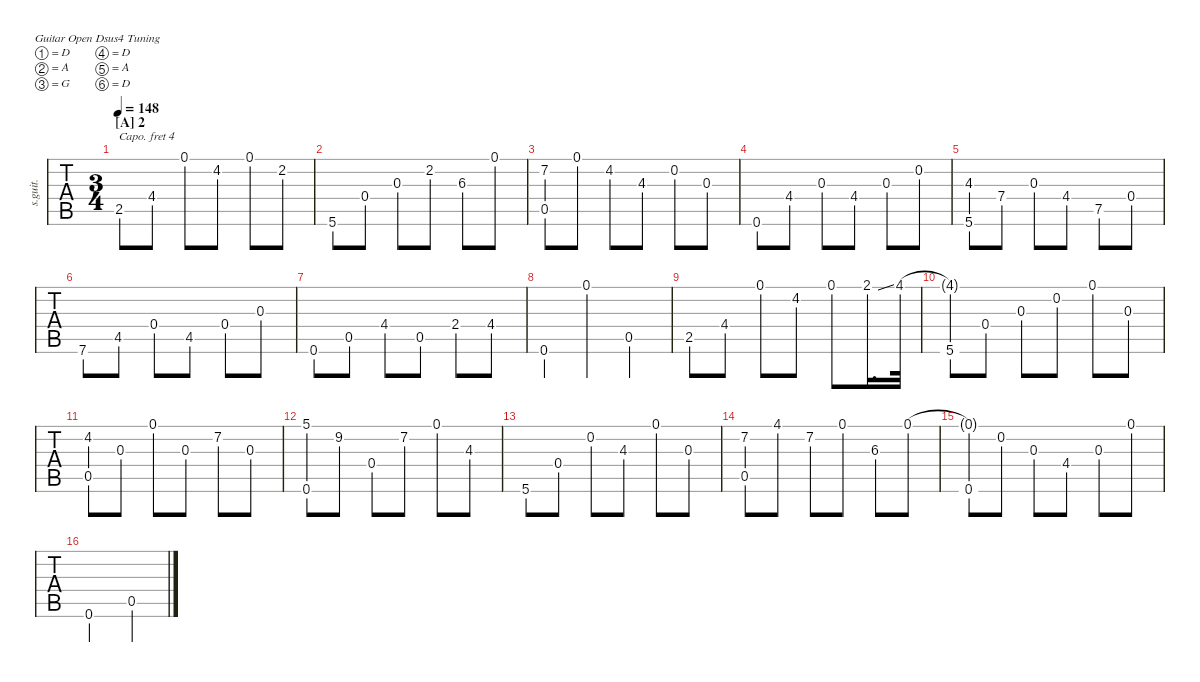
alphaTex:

\defaultSystemsLayout 4
\hideDynamics
\bracketExtendMode nobrackets
\track ("Steel Guitar" "s.guit.") {defaultSystemsLayout 4 mute instrument acousticguitarsteel}
\staff {tabs}
\capo 4
\tuning (D4 A3 G3 D3 A2 D2)
\ts (3 4)
\section ("A" "2")
\tempo 148
\clef g2
\ks c
2.5{acc #}.8{dy mf beam Up} 4.4{acc #}.8{beam Up} 0.1{acc #}.8{beam Down} 4.2.8{beam Down} 0.1{acc #}.8{beam Down} 2.2{acc #}.8{beam Down} |
5.6.8{beam Up} 0.4{acc #}.8{beam Up} 0.3.8{beam Down} 2.2{acc #}.8{beam Down} 6.3.8{beam Down} 0.1{acc #}.8{beam Down} |
(7.2{acc #} 0.5{acc #}).8{beam Up} 0.1{acc #}.8{beam Up} 4.2.8{beam Down} 4.3{acc #}.8{beam Down} 0.2{acc #}.8{beam Down} 0.3.8{beam Down} |
0.6{acc #}.8{beam Up} 4.4{acc #}.8{beam Up} 0.3.8{beam Up} 4.4{acc #}.8{beam Up} 0.3.8{beam Down} 0.2{acc #}.8{beam Down} |
(4.3{acc #} 5.6).8{beam Up} 7.4{acc #}.8{beam Up} 0.3.8{beam Up} 4.4{acc #}.8{beam Up} 7.5{acc #}.8{beam Up} 0.4{acc #}.8{beam Up} |
7.6{acc #}.8{beam Up} 4.5.8{beam Up} 0.4{acc #}.8{beam Up} 4.5.8{beam Up} 0.4{acc #}.8{beam Up} 0.3.8{beam Up} |
0.6{acc #}.8{beam Up} 0.5{acc #}.8{beam Up} 4.4{acc #}.8{beam Up} 0.5{acc #}.8{beam Up} 2.4{acc #}.8{beam Up} 4.4{acc #}.8{beam Up} |
0.6{acc #}.4{beam Up} 0.1{acc #}.4{beam Down} 0.5{acc #}.4{beam Up} |
2.5{acc #}.8{beam Up} 4.4{acc #}.8{beam Up} 0.1{acc #}.8{beam Down} 4.2.8{beam Down} 0.1{acc #}.8{beam Down} 2.1{ss acc #}.16{d beam Down} 4.1{acc #}.32{beam Down} |
(5.6 4.1{t acc #}).8{beam Up} 0.4{acc #}.8{beam Up} 0.3.8{beam Down} 0.2{acc #}.8{beam Down} 0.1{acc #}.8{beam Down} 0.3.8{beam Down} |
(4.2 0.5{acc #}).8{beam Up} 0.3.8{beam Up} 0.1{acc #}.8{beam Down} 0.3.8{beam Down} 7.2{acc #}.8{beam Down} 0.3.8{beam Down} |
(5.1 0.6{acc #}).8{beam Up} 9.2{acc #}.8{beam Up} 0.4{acc #}.8{beam Down} 7.2{acc #}.8{beam Down} 0.1{acc #}.8{beam Down} 4.3{acc #}.8{beam Down} |
5.6.8{beam Up} 0.4{acc #}.8{beam Up} 0.2{acc #}.8{beam Down} 4.3{acc #}.8{beam Down} 0.1{acc #}.8{beam Down} 0.3.8{beam Down} |
(7.2{acc #} 0.5{acc #}).8{beam Down} 4.1{acc #}.8{beam Down} 7.2{acc #}.8{beam Down} 0.1{acc #}.8{beam Down} 6.3.8{beam Down} 0.1{acc #}.8{beam Down} |
(0.1{t acc #} 0.6{acc #}).8{beam Up} 0.2{acc #}.8{beam Up} 0.3.8{beam Up} 4.4{acc #}.8{beam Up} 0.3.8{beam Down} 0.1{acc #}.8{beam Down} |
0.6{acc #}.2{beam Up} 0.5{acc #}.4{beam Up}
